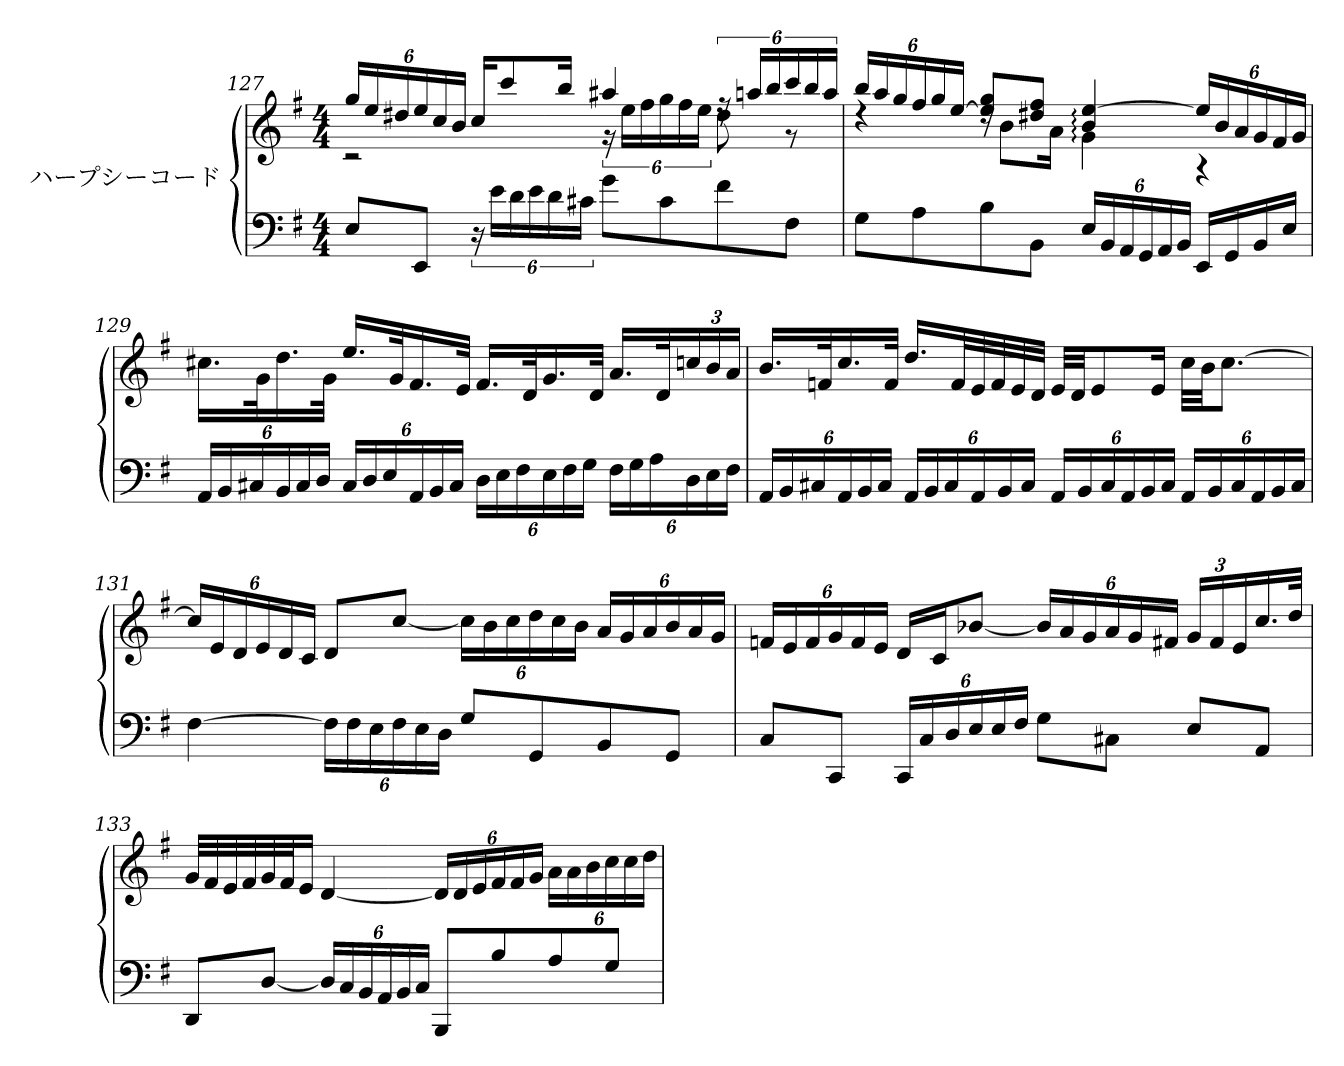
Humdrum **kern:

**kern	**kern
*part1	*part1
*staff2	*staff1
*I"ハープシーコード	*
!!LO:PB:g=z
*clefF4	*clefG2
*k[f#]	*k[f#]
*M4/4	*M4/4
*	*Xbrackettup
=127	=127
*	*^
8E/L	24gg/LL	2r
.	24ee/	.
.	24dd#X/	.
8EE/J	24ee/	.
.	24cc/	.
.	24b/JJ	.
24r	16cc/KL	.
24e\LL	.	.
.	8ccc/	.
24d\	.	.
*Xbrackettup	*	*
24e\	.	.
24d\	.	.
.	16bb/Jk	.
24c#X\JJ	.	.
*	*	*brackettup
8g\L	4aa#X/	24r
.	.	24ee\LL
.	.	24ff#\
*	*	*Xbrackettup
8c#\	.	24gg\
.	.	24ff#\
.	.	24ee\JJ
*	*brackettup	*
8f#\	24rff	8dd#\
.	24aan/LL	.
.	24bb/	.
*	*Xbrackettup	*
8F#\J	24ccc/	8r
.	24bb/	.
.	24aa/JJ	.
!!LO:LB:g=z	!!
=128	=128	=128
8G\L	24bb/LL	4rdd
.	24aa/	.
.	24gg/	.
8A\	24ff#/	.
.	24gg/	.
.	[24ee/JJ	.
8B\	8ee/] 8gg/L	16rdd
.	.	8b\L
8BB\J	8dd#X/ 8ff#/J	.
.	.	16a\Jk
24E/LL	4b/: [4ee/:	4g:\
24BB/	.	.
24AA/	.	.
24GG/	.	.
24AA/	.	.
24BB/JJ	.	.
16EE/LL	24ee/LL]	4r
.	24b/	.
16GG/	.	.
.	24a/	.
16BB/	24g/	.
.	24f#/	.
16E/JJ	.	.
.	24g/JJ	.
*	*v	*v
!!LO:LB:g=z
=129	=129
24AA/LL	16.cc#X\LL
24BB/	.
24C#X/	.
.	32g\K
24BB/	16.dd\
24C#/	.
24D/JJ	.
.	32g\JJk
24C#/LL	16.ee/LL
24D/	.
24E/	.
.	32g/K
24AA/	16.f#/
24BB/	.
24C#/JJ	.
.	32e/JJk
24D\LL	16.f#/LL
24E\	.
24F#\	.
.	32d/K
24E\	16.g/
24F#\	.
24G\JJ	.
.	32d/JJk
24F#\LL	16.a/LL
24G\	.
24A\	.
.	32d/K
24D\	24ccn/
24E\	24b/
24F#\JJ	24a/JJ
!!LO:LB:g=z
=130	=130
24AA/LL	16.b/LL
24BB/	.
24C#X/	.
.	32fn/K
24AA/	16.cc/
24BB/	.
24C#/JJ	.
.	32f/JJk
24AA/LL	16.dd/LL
24BB/	.
24C#/	.
.	32f/L
24AA/	32e/
.	32f/
24BB/	.
.	32e/
24C#/JJ	.
.	32d/JJJ
24AA/LL	32e/LLL
.	32d/JJ
24BB/	.
.	8e/
24C#/	.
24AA/	.
24BB/	.
.	16e/Jk
24C#/JJ	.
24AA/LL	32cc\LLL
.	32b\JJ
24BB/	.
.	[8.cc\J
24C#/	.
24AA/	.
24BB/	.
24C#/JJ	.
!!LO:LB:g=z
=131	=131
[4F#\	24cc/LL]
.	24e/
.	24d/
.	24e/
.	24d/
.	24c/JJ
24F#\LL]	8d/L
24F#\	.
24E\	.
24F#\	[8cc/J
24E\	.
24D\JJ	.
8G/L	24cc\LL]
.	24b\
.	24cc\
8GG/	24dd\
.	24cc\
.	24b\JJ
8BB/	24a/LL
.	24g/
.	24a/
8GG/J	24b/
.	24a/
.	24g/JJ
!!LO:LB:g=z
=132	=132
8C/L	24fn/LL
.	24e/
.	24f/
8CC/J	24g/
.	24f/
.	24e/JJ
24CC/LL	16d/LL
24C/	.
.	16c/J
24D/	.
24E/	[8b-X/J
24E/	.
24F#/JJ	.
8G\L	24b-/LL]
.	24a/
.	24g/
8C#X\J	24a/
.	24g/
.	24f#X/JJ
8E/L	24g/LL
.	24f#/
.	24e/
8AA/J	16.cc/
.	32dd/JJk
!!LO:PB:g=z
=133	=133
8DD/L	32g/LLL
.	32f#/
.	32e/
.	32f#/
[8D/J	32g/
.	32f#/J
.	16e/JJ
24D/LL]	[4d/
24C/	.
24BB/	.
24AA/	.
24BB/	.
24C/JJ	.
8BBB/L	24d/LL]
.	24d/
.	24e/
8B/	24f#/
.	24f#/
.	24g/JJ
8A/	24a\LL
.	24a\
.	24b\
8G/J	24cc\
.	24cc\
.	24dd\JJ
=	=
*-	*-
